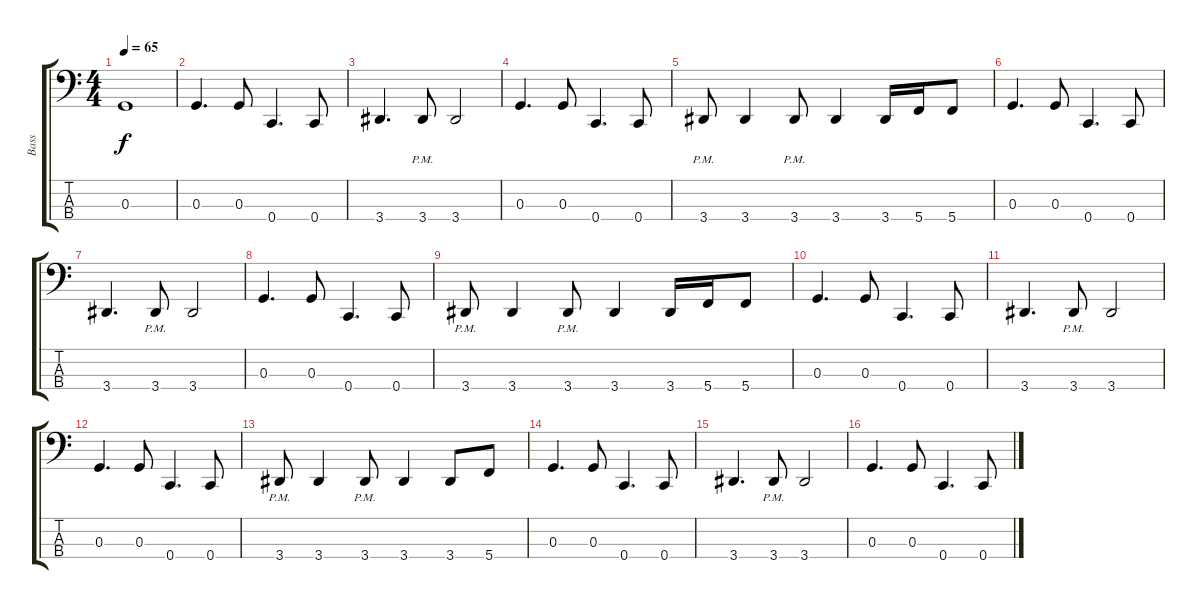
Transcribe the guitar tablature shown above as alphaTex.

\track ("Bass" "Bass") {instrument electricbassfinger}
\staff {score tabs}
\tuning (F2 C2 G1 C1) {hide}
\ts (4 4)
\tempo 65
\clef f4
\ks c
0.3{t}.1{dy f} |
0.3.4{d} 0.3.8 0.4.4{d} 0.4.8 |
3.4.4{d} 3.4{pm}.8 3.4.2 |
0.3.4{d} 0.3.8 0.4.4{d} 0.4.8 |
3.4{pm}.8 3.4.4 3.4{pm}.8 3.4.4 3.4.16 5.4.16 5.4.8 |
0.3.4{d} 0.3.8 0.4.4{d} 0.4.8 |
3.4.4{d} 3.4{pm}.8 3.4.2 |
0.3.4{d} 0.3.8 0.4.4{d} 0.4.8 |
3.4{pm}.8 3.4.4 3.4{pm}.8 3.4.4 3.4.16 5.4.16 5.4.8 |
0.3.4{d} 0.3.8 0.4.4{d} 0.4.8 |
3.4.4{d} 3.4{pm}.8 3.4.2 |
0.3.4{d} 0.3.8 0.4.4{d} 0.4.8 |
3.4{pm}.8 3.4.4 3.4{pm}.8 3.4.4 3.4.8 5.4.8 |
0.3.4{d} 0.3.8 0.4.4{d} 0.4.8 |
3.4.4{d} 3.4{pm}.8 3.4.2 |
0.3.4{d} 0.3.8 0.4.4{d} 0.4.8
